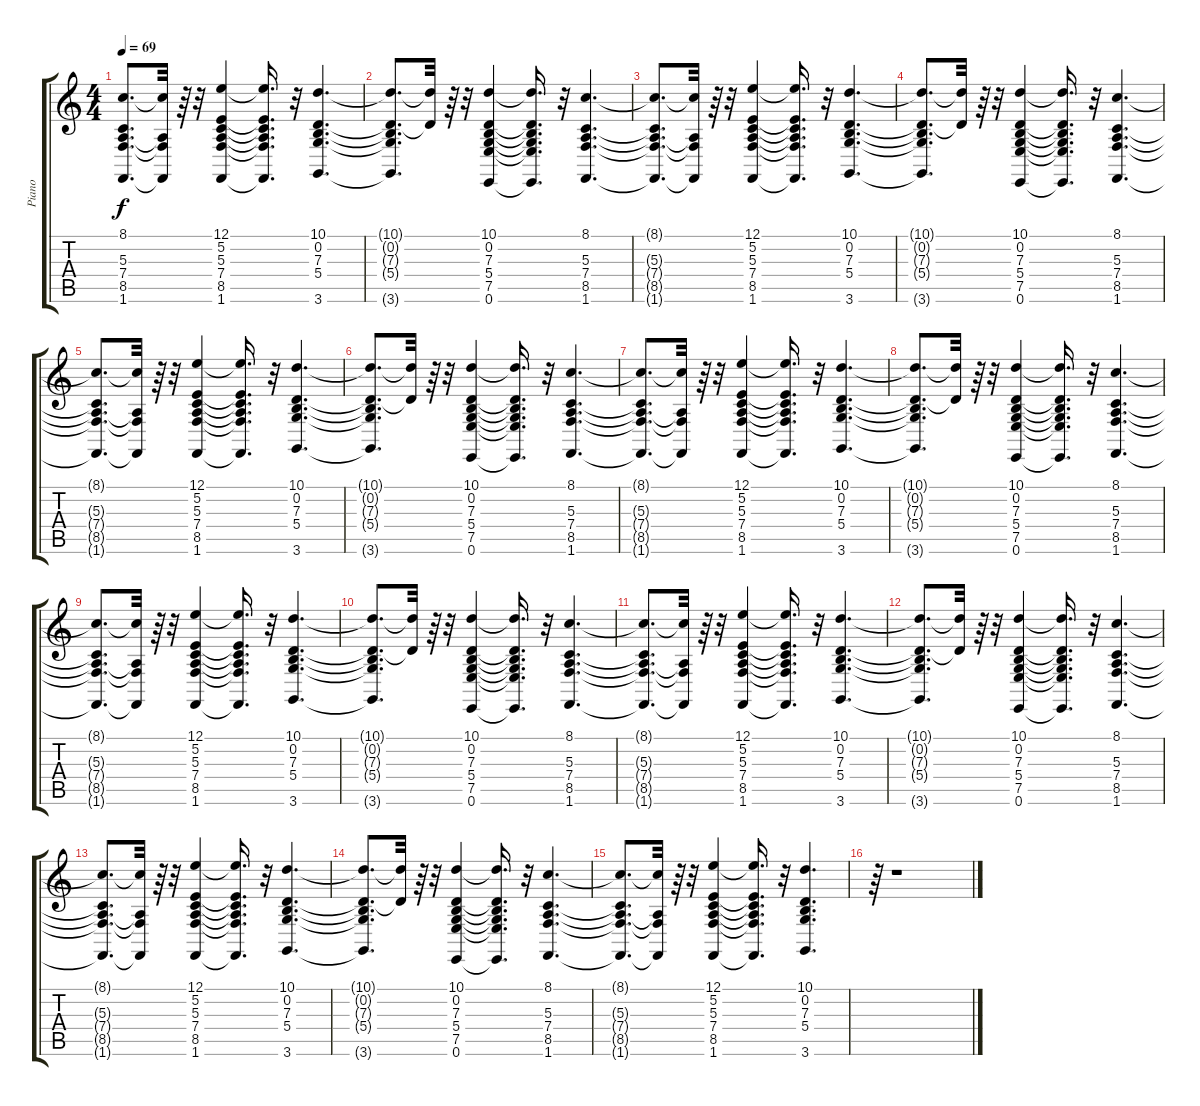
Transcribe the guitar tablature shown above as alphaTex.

\track ("Piano" "Piano") {instrument brightacousticpiano}
\staff {score tabs}
\tuning (E4 B3 G3 D3 A2 E2) {hide}
\ts (4 4)
\tempo 69
\clef g2
\ks c
(8.1{t} 5.3{t} 7.4{t} 8.5{t} 1.6{t}).8{d dy f} (8.1{t} 7.4{t} 8.5{t} 1.6{t}).32 r.64 r.32 (12.1 5.2 5.3 7.4 8.5 1.6).4 (12.1{t} 5.2{t} 5.3{t} 7.4{t} 8.5{t} 1.6{t}).16{d} r.32 (10.1 0.2 7.3 5.4 3.6).4{d} |
(10.1{t} 0.2{t} 7.3{t} 5.4{t} 3.6{t}).8{d} (10.1{t} 7.3{t}).32 r.64 r.32 (10.1 0.2 7.3 5.4 7.5 0.6).4 (10.1{t} 0.2{t} 7.3{t} 5.4{t} 7.5{t} 0.6{t}).16{d} r.32 (8.1 5.3 7.4 8.5 1.6).4{d} |
(8.1{t} 5.3{t} 7.4{t} 8.5{t} 1.6{t}).8{d} (8.1{t} 7.4{t} 8.5{t} 1.6{t}).32 r.64 r.32 (12.1 5.2 5.3 7.4 8.5 1.6).4 (12.1{t} 5.2{t} 5.3{t} 7.4{t} 8.5{t} 1.6{t}).16{d} r.32 (10.1 0.2 7.3 5.4 3.6).4{d} |
(10.1{t} 0.2{t} 7.3{t} 5.4{t} 3.6{t}).8{d} (10.1{t} 7.3{t}).32 r.64 r.32 (10.1 0.2 7.3 5.4 7.5 0.6).4 (10.1{t} 0.2{t} 7.3{t} 5.4{t} 7.5{t} 0.6{t}).16{d} r.32 (8.1 5.3 7.4 8.5 1.6).4{d} |
(8.1{t} 5.3{t} 7.4{t} 8.5{t} 1.6{t}).8{d} (8.1{t} 7.4{t} 8.5{t} 1.6{t}).32 r.64 r.32 (12.1 5.2 5.3 7.4 8.5 1.6).4 (12.1{t} 5.2{t} 5.3{t} 7.4{t} 8.5{t} 1.6{t}).16{d} r.32 (10.1 0.2 7.3 5.4 3.6).4{d} |
(10.1{t} 0.2{t} 7.3{t} 5.4{t} 3.6{t}).8{d} (10.1{t} 7.3{t}).32 r.64 r.32 (10.1 0.2 7.3 5.4 7.5 0.6).4 (10.1{t} 0.2{t} 7.3{t} 5.4{t} 7.5{t} 0.6{t}).16{d} r.32 (8.1 5.3 7.4 8.5 1.6).4{d} |
(8.1{t} 5.3{t} 7.4{t} 8.5{t} 1.6{t}).8{d} (8.1{t} 7.4{t} 8.5{t} 1.6{t}).32 r.64 r.32 (12.1 5.2 5.3 7.4 8.5 1.6).4 (12.1{t} 5.2{t} 5.3{t} 7.4{t} 8.5{t} 1.6{t}).16{d} r.32 (10.1 0.2 7.3 5.4 3.6).4{d} |
(10.1{t} 0.2{t} 7.3{t} 5.4{t} 3.6{t}).8{d} (10.1{t} 7.3{t}).32 r.64 r.32 (10.1 0.2 7.3 5.4 7.5 0.6).4 (10.1{t} 0.2{t} 7.3{t} 5.4{t} 7.5{t} 0.6{t}).16{d} r.32 (8.1 5.3 7.4 8.5 1.6).4{d} |
(8.1{t} 5.3{t} 7.4{t} 8.5{t} 1.6{t}).8{d} (8.1{t} 7.4{t} 8.5{t} 1.6{t}).32 r.64 r.32 (12.1 5.2 5.3 7.4 8.5 1.6).4 (12.1{t} 5.2{t} 5.3{t} 7.4{t} 8.5{t} 1.6{t}).16{d} r.32 (10.1 0.2 7.3 5.4 3.6).4{d} |
(10.1{t} 0.2{t} 7.3{t} 5.4{t} 3.6{t}).8{d} (10.1{t} 7.3{t}).32 r.64 r.32 (10.1 0.2 7.3 5.4 7.5 0.6).4 (10.1{t} 0.2{t} 7.3{t} 5.4{t} 7.5{t} 0.6{t}).16{d} r.32 (8.1 5.3 7.4 8.5 1.6).4{d} |
(8.1{t} 5.3{t} 7.4{t} 8.5{t} 1.6{t}).8{d} (8.1{t} 7.4{t} 8.5{t} 1.6{t}).32 r.64 r.32 (12.1 5.2 5.3 7.4 8.5 1.6).4 (12.1{t} 5.2{t} 5.3{t} 7.4{t} 8.5{t} 1.6{t}).16{d} r.32 (10.1 0.2 7.3 5.4 3.6).4{d} |
(10.1{t} 0.2{t} 7.3{t} 5.4{t} 3.6{t}).8{d} (10.1{t} 7.3{t}).32 r.64 r.32 (10.1 0.2 7.3 5.4 7.5 0.6).4 (10.1{t} 0.2{t} 7.3{t} 5.4{t} 7.5{t} 0.6{t}).16{d} r.32 (8.1 5.3 7.4 8.5 1.6).4{d} |
(8.1{t} 5.3{t} 7.4{t} 8.5{t} 1.6{t}).8{d} (8.1{t} 7.4{t} 8.5{t} 1.6{t}).32 r.64 r.32 (12.1 5.2 5.3 7.4 8.5 1.6).4 (12.1{t} 5.2{t} 5.3{t} 7.4{t} 8.5{t} 1.6{t}).16{d} r.32 (10.1 0.2 7.3 5.4 3.6).4{d} |
(10.1{t} 0.2{t} 7.3{t} 5.4{t} 3.6{t}).8{d} (10.1{t} 7.3{t}).32 r.64 r.32 (10.1 0.2 7.3 5.4 7.5 0.6).4 (10.1{t} 0.2{t} 7.3{t} 5.4{t} 7.5{t} 0.6{t}).16{d} r.32 (8.1 5.3 7.4 8.5 1.6).4{d} |
(8.1{t} 5.3{t} 7.4{t} 8.5{t} 1.6{t}).8{d} (8.1{t} 7.4{t} 8.5{t} 1.6{t}).32 r.64 r.32 (12.1 5.2 5.3 7.4 8.5 1.6).4 (12.1{t} 5.2{t} 5.3{t} 7.4{t} 8.5{t} 1.6{t}).16{d} r.32 (10.1 0.2 7.3 5.4 3.6).4{d} |
r.64 r.1
